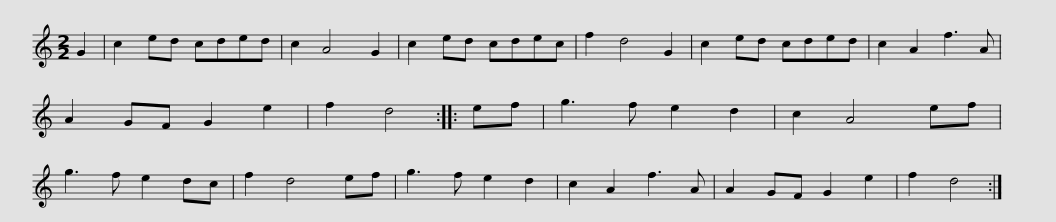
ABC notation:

X:1
L:1/8
M:2/2
I:linebreak $
K:C
V:1 treble
V:1
 G2 | c2 ed cded | c2 A4 G2 | c2 ed cdec | f2 d4 G2 | %5
 c2 ed cded | c2 A2 f3 A | A2 GF G2 e2 | f2 d4 ::$ ef | %10
 g3 f e2 d2 | c2 A4 ef | g3 f e2 dc | f2 d4 ef | g3 f e2 d2 | %15
 c2 A2 f3 A | A2 GF G2 e2 | f2 d4 :| %18
